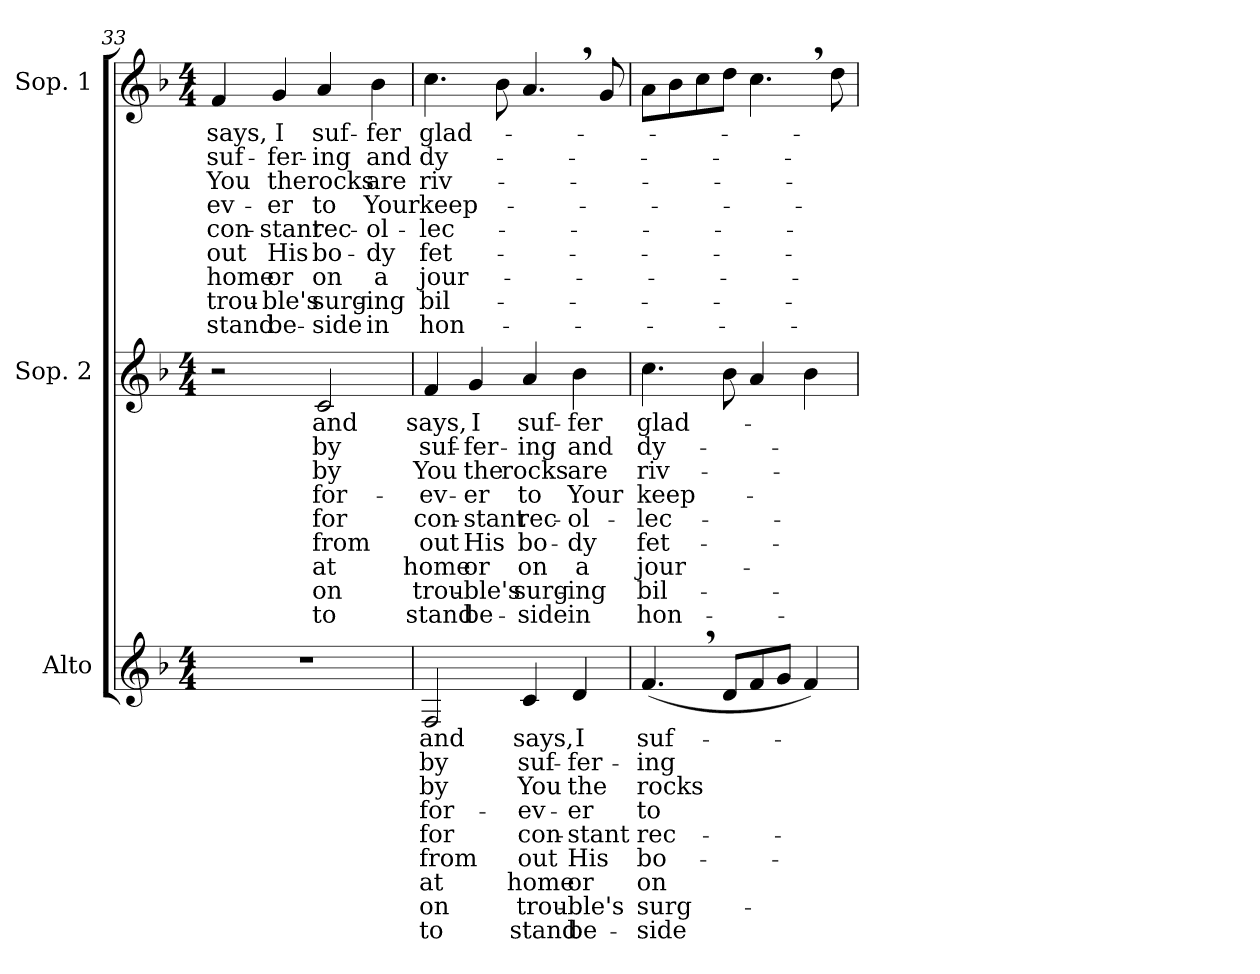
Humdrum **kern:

**kern	**text	**text	**text	**text	**text	**text	**text	**text	**text	**kern	**text	**text	**text	**text	**text	**text	**text	**text	**text	**kern	**text	**text	**text	**text	**text	**text	**text	**text	**text
*part3	*part3	*part3	*part3	*part3	*part3	*part3	*part3	*part3	*part3	*part2	*part2	*part2	*part2	*part2	*part2	*part2	*part2	*part2	*part2	*part1	*part1	*part1	*part1	*part1	*part1	*part1	*part1	*part1	*part1
*staff3	*staff3	*staff3	*staff3	*staff3	*staff3	*staff3	*staff3	*staff3	*staff3	*staff2	*staff2	*staff2	*staff2	*staff2	*staff2	*staff2	*staff2	*staff2	*staff2	*staff1	*staff1	*staff1	*staff1	*staff1	*staff1	*staff1	*staff1	*staff1	*staff1
*I"Alto	*	*	*	*	*	*	*	*	*	*I"Sop. 2	*	*	*	*	*	*	*	*	*	*I"Sop. 1	*	*	*	*	*	*	*	*	*
*I'A	*	*	*	*	*	*	*	*	*	*I'S	*	*	*	*	*	*	*	*	*	*I'S	*	*	*	*	*	*	*	*	*
!!LO:PB:g=z
*clefG2	*	*	*	*	*	*	*	*	*	*clefG2	*	*	*	*	*	*	*	*	*	*clefG2	*	*	*	*	*	*	*	*	*
*k[b-]	*	*	*	*	*	*	*	*	*	*k[b-]	*	*	*	*	*	*	*	*	*	*k[b-]	*	*	*	*	*	*	*	*	*
*F:	*	*	*	*	*	*	*	*	*	*F:	*	*	*	*	*	*	*	*	*	*F:	*	*	*	*	*	*	*	*	*
*M4/4	*	*	*	*	*	*	*	*	*	*M4/4	*	*	*	*	*	*	*	*	*	*M4/4	*	*	*	*	*	*	*	*	*
=33	=33	=33	=33	=33	=33	=33	=33	=33	=33	=33	=33	=33	=33	=33	=33	=33	=33	=33	=33	=33	=33	=33	=33	=33	=33	=33	=33	=33	=33
!	!	!	!	!	!	!	!	!	!	!	!	!	!	!	!	!	!	!	!	!	!LO:LY:b	!LO:LY:b	!LO:LY:b	!LO:LY:b	!LO:LY:b	!LO:LY:b	!LO:LY:b	!LO:LY:b	!LO:LY:b
1r	.	.	.	.	.	.	.	.	.	2r	.	.	.	.	.	.	.	.	.	4f/	says,	suf-	You	-ev-	con-	out	home	trou-	stand
!	!	!	!	!	!	!	!	!	!	!	!	!	!	!	!	!	!	!	!	!	!LO:LY:b	!LO:LY:b	!LO:LY:b	!LO:LY:b	!LO:LY:b	!LO:LY:b	!LO:LY:b	!LO:LY:b	!LO:LY:b
.	.	.	.	.	.	.	.	.	.	.	.	.	.	.	.	.	.	.	.	4g/	I	-fer-	the	-er	-stant	His	or	-ble's	be-
!	!	!	!	!	!	!	!	!	!	!	!LO:LY:b	!LO:LY:b	!LO:LY:b	!LO:LY:b	!LO:LY:b	!LO:LY:b	!LO:LY:b	!LO:LY:b	!LO:LY:b	!	!	!	!	!	!	!	!	!	!
!	!	!	!	!	!	!	!	!	!	!	!	!	!	!	!	!	!	!	!	!	!LO:LY:b	!LO:LY:b	!LO:LY:b	!LO:LY:b	!LO:LY:b	!LO:LY:b	!LO:LY:b	!LO:LY:b	!LO:LY:b
.	.	.	.	.	.	.	.	.	.	2c/	and	by	by	for-	for	from	at	on	to	4a/	suf-	-ing	rocks	to	rec-	bo-	on	surg-	-side
!	!	!	!	!	!	!	!	!	!	!	!	!	!	!	!	!	!	!	!	!	!LO:LY:b	!LO:LY:b	!LO:LY:b	!LO:LY:b	!LO:LY:b	!LO:LY:b	!LO:LY:b	!LO:LY:b	!LO:LY:b
.	.	.	.	.	.	.	.	.	.	.	.	.	.	.	.	.	.	.	.	4b-\	-fer	and	are	Your	-ol-	-dy	a	-ing	in
=34	=34	=34	=34	=34	=34	=34	=34	=34	=34	=34	=34	=34	=34	=34	=34	=34	=34	=34	=34	=34	=34	=34	=34	=34	=34	=34	=34	=34	=34
!	!LO:LY:b	!LO:LY:b	!LO:LY:b	!LO:LY:b	!LO:LY:b	!LO:LY:b	!LO:LY:b	!LO:LY:b	!LO:LY:b	!	!	!	!	!	!	!	!	!	!	!	!	!	!	!	!	!	!	!	!
!	!	!	!	!	!	!	!	!	!	!	!LO:LY:b	!LO:LY:b	!LO:LY:b	!LO:LY:b	!LO:LY:b	!LO:LY:b	!LO:LY:b	!LO:LY:b	!LO:LY:b	!	!	!	!	!	!	!	!	!	!
!	!	!	!	!	!	!	!	!	!	!	!	!	!	!	!	!	!	!	!	!	!LO:LY:b	!LO:LY:b	!LO:LY:b	!LO:LY:b	!LO:LY:b	!LO:LY:b	!LO:LY:b	!LO:LY:b	!LO:LY:b
2F/	and	by	by	for-	for	from	at	on	to	4f/	says,	suf-	You	-ev-	con-	out	home	trou-	stand	4.cc\	glad-	dy-	riv-	keep-	-lec-	fet-	jour-	bil-	hon-
!	!	!	!	!	!	!	!	!	!	!	!LO:LY:b	!LO:LY:b	!LO:LY:b	!LO:LY:b	!LO:LY:b	!LO:LY:b	!LO:LY:b	!LO:LY:b	!LO:LY:b	!	!	!	!	!	!	!	!	!	!
.	.	.	.	.	.	.	.	.	.	4g/	I	-fer-	the	-er	-stant	His	or	-ble's	be-	.	.	.	.	.	.	.	.	.	.
.	.	.	.	.	.	.	.	.	.	.	.	.	.	.	.	.	.	.	.	8b-\	.	.	.	.	.	.	.	.	.
!	!LO:LY:b	!LO:LY:b	!LO:LY:b	!LO:LY:b	!LO:LY:b	!LO:LY:b	!LO:LY:b	!LO:LY:b	!LO:LY:b	!	!	!	!	!	!	!	!	!	!	!	!	!	!	!	!	!	!	!	!
!	!	!	!	!	!	!	!	!	!	!	!LO:LY:b	!LO:LY:b	!LO:LY:b	!LO:LY:b	!LO:LY:b	!LO:LY:b	!LO:LY:b	!LO:LY:b	!LO:LY:b	!	!	!	!	!	!	!	!	!	!
4c/	says,	suf-	You	-ev-	con-	out	home	trou-	stand	4a/	suf-	-ing	rocks	to	rec-	bo-	on	surg-	-side	4.a,>/	.	.	.	.	.	.	.	.	.
!	!LO:LY:b	!LO:LY:b	!LO:LY:b	!LO:LY:b	!LO:LY:b	!LO:LY:b	!LO:LY:b	!LO:LY:b	!LO:LY:b	!	!	!	!	!	!	!	!	!	!	!	!	!	!	!	!	!	!	!	!
!	!	!	!	!	!	!	!	!	!	!	!LO:LY:b	!LO:LY:b	!LO:LY:b	!LO:LY:b	!LO:LY:b	!LO:LY:b	!LO:LY:b	!LO:LY:b	!LO:LY:b	!	!	!	!	!	!	!	!	!	!
4d/	I	-fer-	the	-er	-stant	His	or	-ble's	be-	4b-\	-fer	and	are	Your	-ol-	-dy	a	-ing	in	.	.	.	.	.	.	.	.	.	.
.	.	.	.	.	.	.	.	.	.	.	.	.	.	.	.	.	.	.	.	8g/	.	.	.	.	.	.	.	.	.
=35	=35	=35	=35	=35	=35	=35	=35	=35	=35	=35	=35	=35	=35	=35	=35	=35	=35	=35	=35	=35	=35	=35	=35	=35	=35	=35	=35	=35	=35
!	!LO:LY:b	!LO:LY:b	!LO:LY:b	!LO:LY:b	!LO:LY:b	!LO:LY:b	!LO:LY:b	!LO:LY:b	!LO:LY:b	!	!	!	!	!	!	!	!	!	!	!	!	!	!	!	!	!	!	!	!
!	!	!	!	!	!	!	!	!	!	!	!LO:LY:b	!LO:LY:b	!LO:LY:b	!LO:LY:b	!LO:LY:b	!LO:LY:b	!LO:LY:b	!LO:LY:b	!LO:LY:b	!	!	!	!	!	!	!	!	!	!
(<4.f,>/	suf-	-ing	rocks	to	rec-	bo-	on	surg-	-side	4.cc\	glad-	dy-	riv-	keep-	-lec-	fet-	jour-	bil-	hon-	8a\L	.	.	.	.	.	.	.	.	.
.	.	.	.	.	.	.	.	.	.	.	.	.	.	.	.	.	.	.	.	8b-\	.	.	.	.	.	.	.	.	.
.	.	.	.	.	.	.	.	.	.	.	.	.	.	.	.	.	.	.	.	8cc\	.	.	.	.	.	.	.	.	.
8d/L	.	.	.	.	.	.	.	.	.	8b-\	.	.	.	.	.	.	.	.	.	8dd\J	.	.	.	.	.	.	.	.	.
8f/	.	.	.	.	.	.	.	.	.	4a/	.	.	.	.	.	.	.	.	.	4.cc,>\	.	.	.	.	.	.	.	.	.
8g/J	.	.	.	.	.	.	.	.	.	.	.	.	.	.	.	.	.	.	.	.	.	.	.	.	.	.	.	.	.
4f/)	.	.	.	.	.	.	.	.	.	4b-\	.	.	.	.	.	.	.	.	.	.	.	.	.	.	.	.	.	.	.
.	.	.	.	.	.	.	.	.	.	.	.	.	.	.	.	.	.	.	.	8dd\	.	.	.	.	.	.	.	.	.
=	=	=	=	=	=	=	=	=	=	=	=	=	=	=	=	=	=	=	=	=	=	=	=	=	=	=	=	=	=
*-	*-	*-	*-	*-	*-	*-	*-	*-	*-	*-	*-	*-	*-	*-	*-	*-	*-	*-	*-	*-	*-	*-	*-	*-	*-	*-	*-	*-	*-
